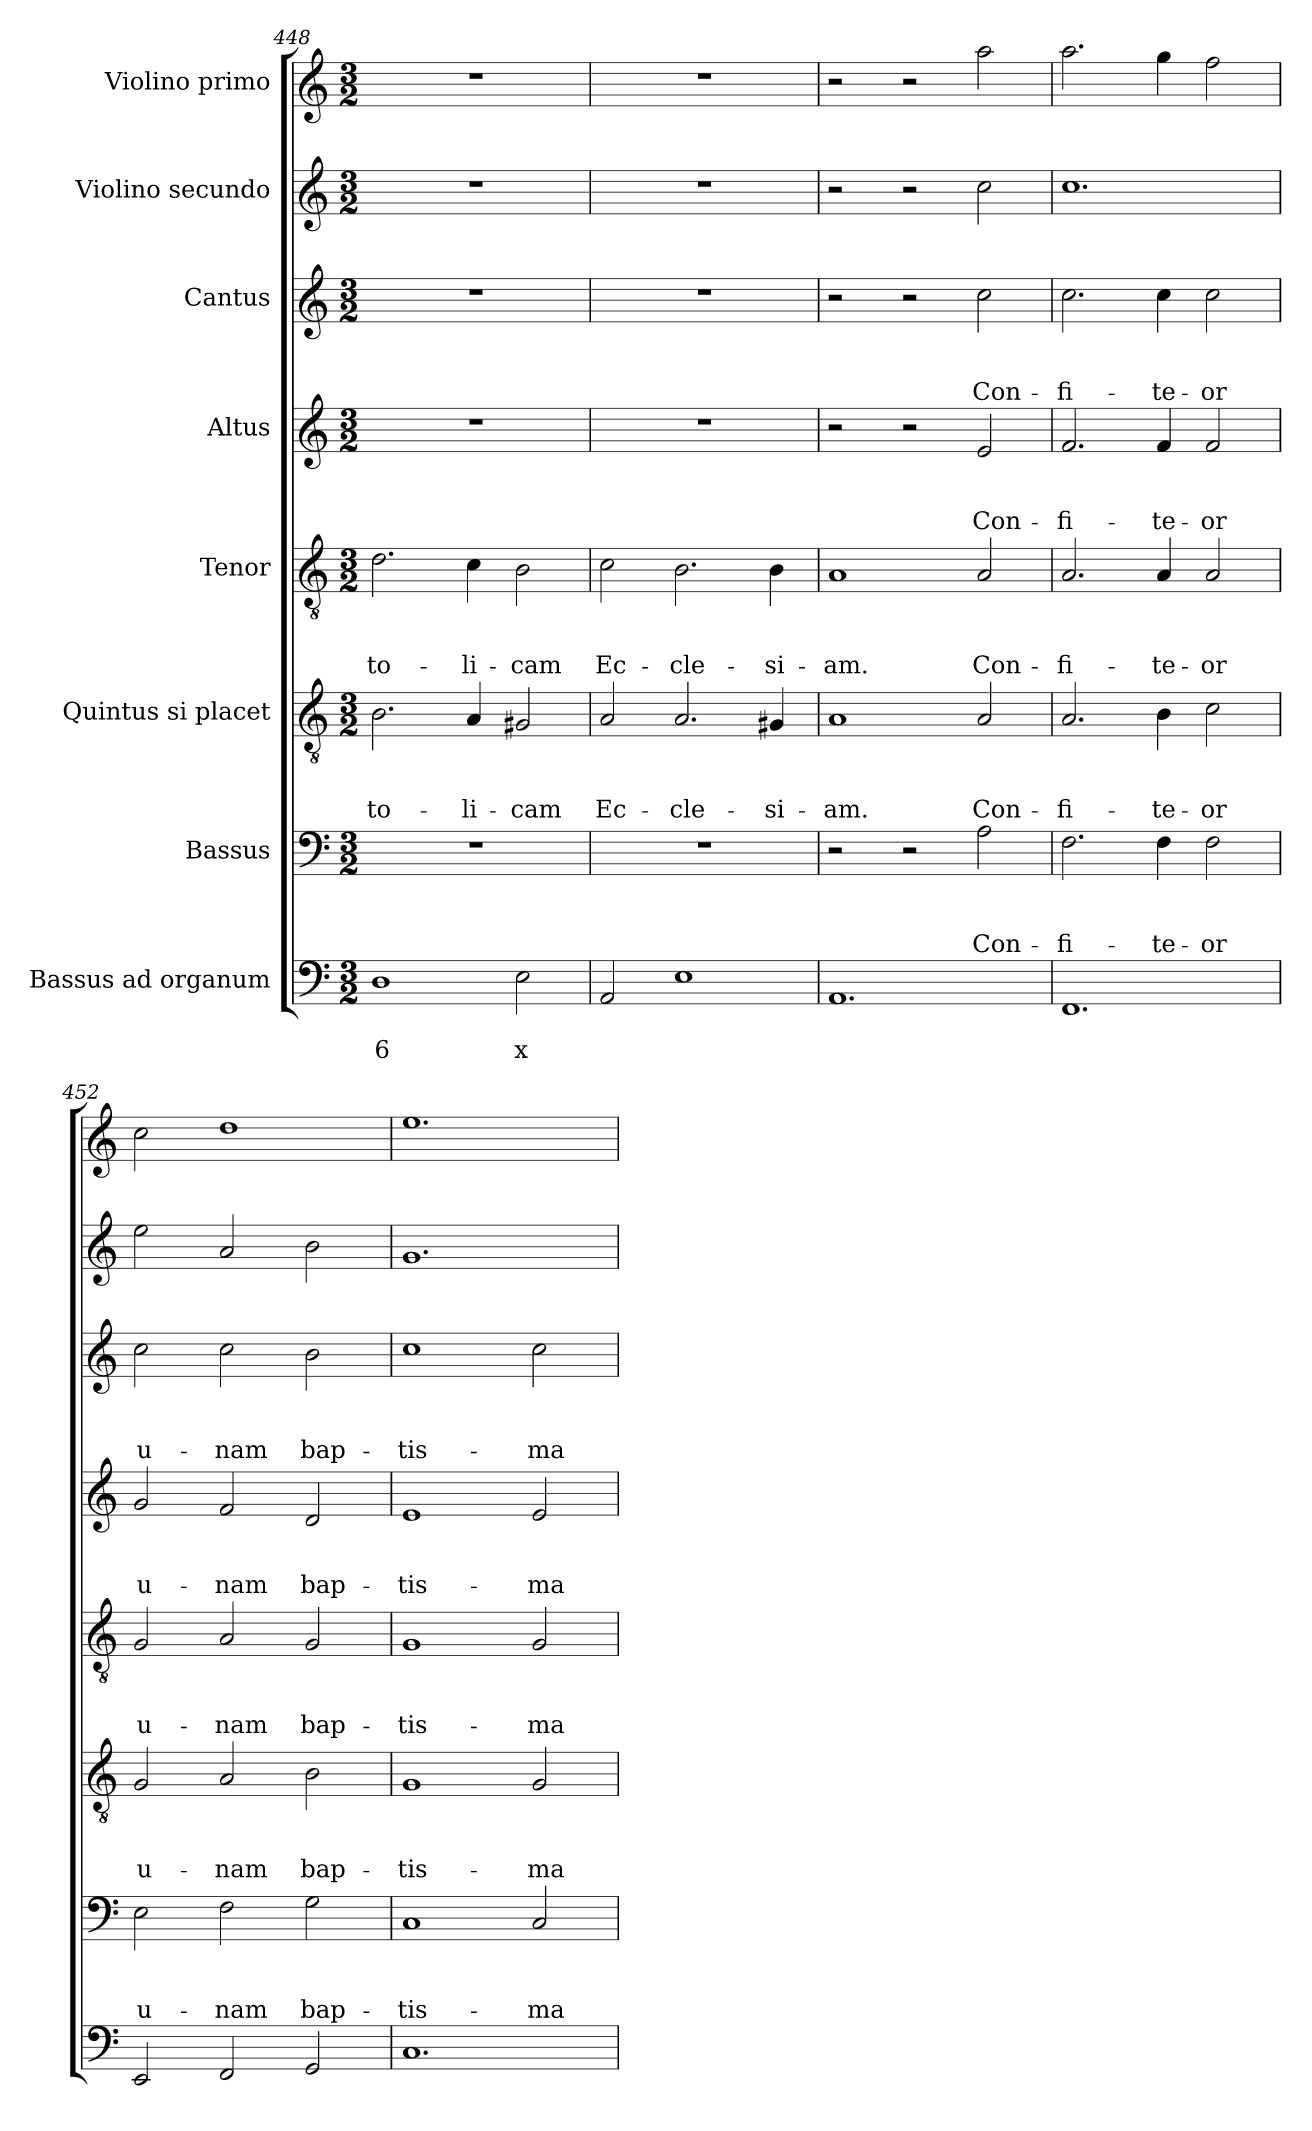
**kern	**text	**text	**kern	**text	**text	**text	**kern	**text	**text	**text	**kern	**text	**text	**text	**kern	**text	**text	**text	**kern	**text	**text	**text	**kern	**kern
*part8	*part8	*part8	*part7	*part7	*part7	*part7	*part6	*part6	*part6	*part6	*part5	*part5	*part5	*part5	*part4	*part4	*part4	*part4	*part3	*part3	*part3	*part3	*part2	*part1
*staff8	*staff8	*staff8	*staff7	*staff7	*staff7	*staff7	*staff6	*staff6	*staff6	*staff6	*staff5	*staff5	*staff5	*staff5	*staff4	*staff4	*staff4	*staff4	*staff3	*staff3	*staff3	*staff3	*staff2	*staff1
*I"Bassus ad organum	*	*	*I"Bassus	*	*	*	*I"Quintus si placet	*	*	*	*I"Tenor	*	*	*	*I"Altus	*	*	*	*I"Cantus	*	*	*	*I"Violino secundo	*I"Violino primo
*clefF4	*	*	*clefF4	*	*	*	*clefGv2	*	*	*	*clefGv2	*	*	*	*clefG2	*	*	*	*clefG2	*	*	*	*clefG2	*clefG2
*k[]	*	*	*k[]	*	*	*	*k[]	*	*	*	*k[]	*	*	*	*k[]	*	*	*	*k[]	*	*	*	*k[]	*k[]
*C:	*	*	*C:	*	*	*	*C:	*	*	*	*C:	*	*	*	*C:	*	*	*	*C:	*	*	*	*C:	*C:
*M3/2	*	*	*M3/2	*	*	*	*M3/2	*	*	*	*M3/2	*	*	*	*M3/2	*	*	*	*M3/2	*	*	*	*M3/2	*M3/2
=448	=448	=448	=448	=448	=448	=448	=448	=448	=448	=448	=448	=448	=448	=448	=448	=448	=448	=448	=448	=448	=448	=448	=448	=448
!	!	!LO:LY:b	!	!	!	!	!	!	!	!LO:LY:b	!	!	!	!LO:LY:b	!	!	!	!	!	!	!	!	!	!
1D	.	6	1.r	.	.	.	2.B\	.	.	-to-	2.d\	.	.	-to-	1.r	.	.	.	1.r	.	.	.	1.r	1.r
!	!	!	!	!	!	!	!	!	!	!LO:LY:b	!	!	!	!LO:LY:b	!	!	!	!	!	!	!	!	!	!
.	.	.	.	.	.	.	4A/	.	.	-li-	4c\	.	.	-li-	.	.	.	.	.	.	.	.	.	.
!	!	!LO:LY:b	!	!	!	!	!	!	!	!LO:LY:b	!	!	!	!LO:LY:b	!	!	!	!	!	!	!	!	!	!
2E\	.	x	.	.	.	.	2G#X/	.	.	-cam	2B\	.	.	-cam	.	.	.	.	.	.	.	.	.	.
=449	=449	=449	=449	=449	=449	=449	=449	=449	=449	=449	=449	=449	=449	=449	=449	=449	=449	=449	=449	=449	=449	=449	=449	=449
!	!	!	!	!	!	!	!	!	!	!LO:LY:b	!	!	!	!LO:LY:b	!	!	!	!	!	!	!	!	!	!
2AA/	.	.	1.r	.	.	.	2A/	.	.	Ec-	2c\	.	.	Ec-	1.r	.	.	.	1.r	.	.	.	1.r	1.r
!	!	!	!	!	!	!	!	!	!	!LO:LY:b	!	!	!	!LO:LY:b	!	!	!	!	!	!	!	!	!	!
1E	.	.	.	.	.	.	2.A/	.	.	-cle-	2.B\	.	.	-cle-	.	.	.	.	.	.	.	.	.	.
!	!	!	!	!	!	!	!	!	!	!LO:LY:b	!	!	!	!LO:LY:b	!	!	!	!	!	!	!	!	!	!
.	.	.	.	.	.	.	4G#X/	.	.	-si-	4B\	.	.	-si-	.	.	.	.	.	.	.	.	.	.
=450	=450	=450	=450	=450	=450	=450	=450	=450	=450	=450	=450	=450	=450	=450	=450	=450	=450	=450	=450	=450	=450	=450	=450	=450
!	!	!	!	!	!	!	!	!	!	!LO:LY:b	!	!	!	!LO:LY:b	!	!	!	!	!	!	!	!	!	!
1.AA	.	.	2r	.	.	.	1A	.	.	-am.	1A	.	.	-am.	2r	.	.	.	2r	.	.	.	2r	2r
.	.	.	2r	.	.	.	.	.	.	.	.	.	.	.	2r	.	.	.	2r	.	.	.	2r	2r
!	!	!	!	!	!	!LO:LY:b	!	!	!	!LO:LY:b	!	!	!	!LO:LY:b	!	!	!	!LO:LY:b	!	!	!	!LO:LY:b	!	!
.	.	.	2A\	.	.	Con-	2A/	.	.	Con-	2A/	.	.	Con-	2e/	.	.	Con-	2cc\	.	.	Con-	2cc\	2aa\
=451	=451	=451	=451	=451	=451	=451	=451	=451	=451	=451	=451	=451	=451	=451	=451	=451	=451	=451	=451	=451	=451	=451	=451	=451
!	!	!	!	!	!	!LO:LY:b	!	!	!	!LO:LY:b	!	!	!	!LO:LY:b	!	!	!	!LO:LY:b	!	!	!	!LO:LY:b	!	!
1.FF	.	.	2.F\	.	.	-fi-	2.A/	.	.	-fi-	2.A/	.	.	-fi-	2.f/	.	.	-fi-	2.cc\	.	.	-fi-	1.cc	2.aa\
!	!	!	!	!	!	!LO:LY:b	!	!	!	!LO:LY:b	!	!	!	!LO:LY:b	!	!	!	!LO:LY:b	!	!	!	!LO:LY:b	!	!
.	.	.	4F\	.	.	-te-	4B\	.	.	-te-	4A/	.	.	-te-	4f/	.	.	-te-	4cc\	.	.	-te-	.	4gg\
!	!	!	!	!	!	!LO:LY:b	!	!	!	!LO:LY:b	!	!	!	!LO:LY:b	!	!	!	!LO:LY:b	!	!	!	!LO:LY:b	!	!
.	.	.	2F\	.	.	-or	2c\	.	.	-or	2A/	.	.	-or	2f/	.	.	-or	2cc\	.	.	-or	.	2ff\
=452	=452	=452	=452	=452	=452	=452	=452	=452	=452	=452	=452	=452	=452	=452	=452	=452	=452	=452	=452	=452	=452	=452	=452	=452
!	!	!	!	!	!	!LO:LY:b	!	!	!	!LO:LY:b	!	!	!	!LO:LY:b	!	!	!	!LO:LY:b	!	!	!	!LO:LY:b	!	!
2EE/	.	.	2E\	.	.	u-	2G/	.	.	u-	2G/	.	.	u-	2g/	.	.	u-	2cc\	.	.	u-	2ee\	2cc\
!	!	!	!	!	!	!LO:LY:b	!	!	!	!LO:LY:b	!	!	!	!LO:LY:b	!	!	!	!LO:LY:b	!	!	!	!LO:LY:b	!	!
2FF/	.	.	2F\	.	.	-nam	2A/	.	.	-nam	2A/	.	.	-nam	2f/	.	.	-nam	2cc\	.	.	-nam	2a/	1dd
!	!	!	!	!	!	!LO:LY:b	!	!	!	!LO:LY:b	!	!	!	!LO:LY:b	!	!	!	!LO:LY:b	!	!	!	!LO:LY:b	!	!
2GG/	.	.	2G\	.	.	bap-	2B\	.	.	bap-	2G/	.	.	bap-	2d/	.	.	bap-	2b\	.	.	bap-	2b\	.
!!LO:LB:g=z
=453	=453	=453	=453	=453	=453	=453	=453	=453	=453	=453	=453	=453	=453	=453	=453	=453	=453	=453	=453	=453	=453	=453	=453	=453
!	!	!	!	!	!	!LO:LY:b	!	!	!	!LO:LY:b	!	!	!	!LO:LY:b	!	!	!	!LO:LY:b	!	!	!	!LO:LY:b	!	!
1.C	.	.	1C	.	.	-tis-	1G	.	.	-tis-	1G	.	.	-tis-	1e	.	.	-tis-	1cc	.	.	-tis-	1.g	1.ee
!	!	!	!	!	!	!LO:LY:b	!	!	!	!LO:LY:b	!	!	!	!LO:LY:b	!	!	!	!LO:LY:b	!	!	!	!LO:LY:b	!	!
.	.	.	2C/	.	.	-ma	2G/	.	.	-ma	2G/	.	.	-ma	2e/	.	.	-ma	2cc\	.	.	-ma	.	.
=	=	=	=	=	=	=	=	=	=	=	=	=	=	=	=	=	=	=	=	=	=	=	=	=
*-	*-	*-	*-	*-	*-	*-	*-	*-	*-	*-	*-	*-	*-	*-	*-	*-	*-	*-	*-	*-	*-	*-	*-	*-
